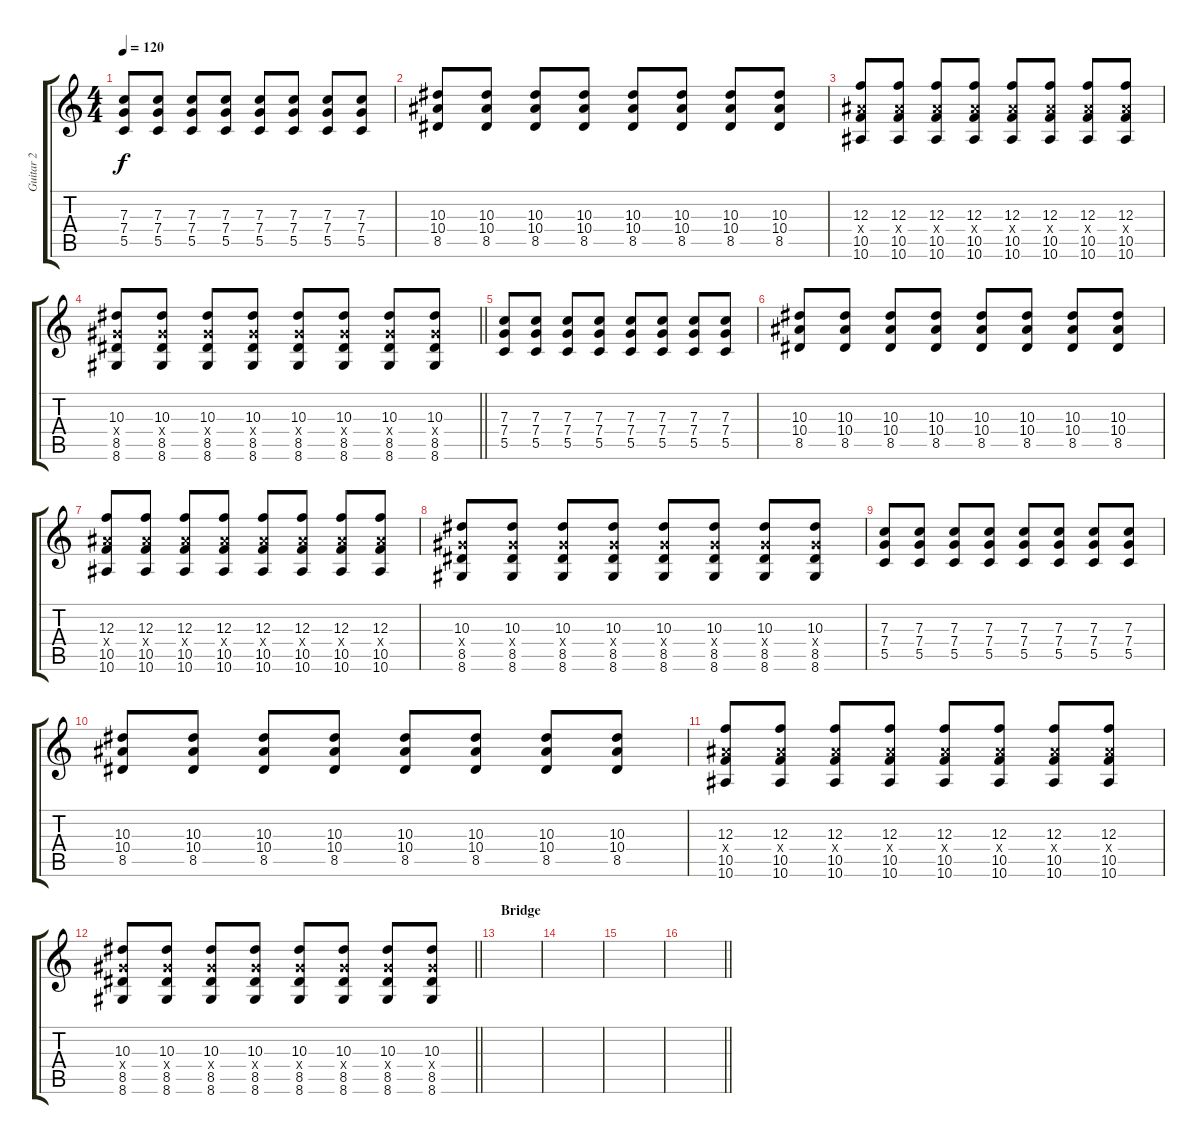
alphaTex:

\track ("Guitar 2" "Guitar 2") {instrument acousticguitarsteel}
\staff {score tabs}
\tuning (D4 A3 F3 C3 G2 C2) {hide}
\ts (4 4)
\tempo 120
\clef g2
\ks c
(7.3 7.4 5.5).8{dy f} (7.3 7.4 5.5).8 (7.3 7.4 5.5).8 (7.3 7.4 5.5).8 (7.3 7.4 5.5).8 (7.3 7.4 5.5).8 (7.3 7.4 5.5).8 (7.3 7.4 5.5).8 |
(10.3 10.4 8.5).8 (10.3 10.4 8.5).8 (10.3 10.4 8.5).8 (10.3 10.4 8.5).8 (10.3 10.4 8.5).8 (10.3 10.4 8.5).8 (10.3 10.4 8.5).8 (10.3 10.4 8.5).8 |
(12.3 10.4{x} 10.5 10.6).8 (12.3 10.4{x} 10.5 10.6).8 (12.3 10.4{x} 10.5 10.6).8 (12.3 10.4{x} 10.5 10.6).8 (12.3 10.4{x} 10.5 10.6).8 (12.3 10.4{x} 10.5 10.6).8 (12.3 10.4{x} 10.5 10.6).8 (12.3 10.4{x} 10.5 10.6).8 |
\barLineRight lightlight
(10.3 8.4{x} 8.5 8.6).8 (10.3 8.4{x} 8.5 8.6).8 (10.3 8.4{x} 8.5 8.6).8 (10.3 8.4{x} 8.5 8.6).8 (10.3 8.4{x} 8.5 8.6).8 (10.3 8.4{x} 8.5 8.6).8 (10.3 8.4{x} 8.5 8.6).8 (10.3 8.4{x} 8.5 8.6).8 |
(7.3 7.4 5.5).8 (7.3 7.4 5.5).8 (7.3 7.4 5.5).8 (7.3 7.4 5.5).8 (7.3 7.4 5.5).8 (7.3 7.4 5.5).8 (7.3 7.4 5.5).8 (7.3 7.4 5.5).8 |
(10.3 10.4 8.5).8 (10.3 10.4 8.5).8 (10.3 10.4 8.5).8 (10.3 10.4 8.5).8 (10.3 10.4 8.5).8 (10.3 10.4 8.5).8 (10.3 10.4 8.5).8 (10.3 10.4 8.5).8 |
(12.3 10.4{x} 10.5 10.6).8 (12.3 10.4{x} 10.5 10.6).8 (12.3 10.4{x} 10.5 10.6).8 (12.3 10.4{x} 10.5 10.6).8 (12.3 10.4{x} 10.5 10.6).8 (12.3 10.4{x} 10.5 10.6).8 (12.3 10.4{x} 10.5 10.6).8 (12.3 10.4{x} 10.5 10.6).8 |
(10.3 8.4{x} 8.5 8.6).8 (10.3 8.4{x} 8.5 8.6).8 (10.3 8.4{x} 8.5 8.6).8 (10.3 8.4{x} 8.5 8.6).8 (10.3 8.4{x} 8.5 8.6).8 (10.3 8.4{x} 8.5 8.6).8 (10.3 8.4{x} 8.5 8.6).8 (10.3 8.4{x} 8.5 8.6).8 |
(7.3 7.4 5.5).8 (7.3 7.4 5.5).8 (7.3 7.4 5.5).8 (7.3 7.4 5.5).8 (7.3 7.4 5.5).8 (7.3 7.4 5.5).8 (7.3 7.4 5.5).8 (7.3 7.4 5.5).8 |
(10.3 10.4 8.5).8 (10.3 10.4 8.5).8 (10.3 10.4 8.5).8 (10.3 10.4 8.5).8 (10.3 10.4 8.5).8 (10.3 10.4 8.5).8 (10.3 10.4 8.5).8 (10.3 10.4 8.5).8 |
(12.3 10.4{x} 10.5 10.6).8 (12.3 10.4{x} 10.5 10.6).8 (12.3 10.4{x} 10.5 10.6).8 (12.3 10.4{x} 10.5 10.6).8 (12.3 10.4{x} 10.5 10.6).8 (12.3 10.4{x} 10.5 10.6).8 (12.3 10.4{x} 10.5 10.6).8 (12.3 10.4{x} 10.5 10.6).8 |
\barLineRight lightlight
(10.3 8.4{x} 8.5 8.6).8 (10.3 8.4{x} 8.5 8.6).8 (10.3 8.4{x} 8.5 8.6).8 (10.3 8.4{x} 8.5 8.6).8 (10.3 8.4{x} 8.5 8.6).8 (10.3 8.4{x} 8.5 8.6).8 (10.3 8.4{x} 8.5 8.6).8 (10.3 8.4{x} 8.5 8.6).8 |
\section ("" "Bridge")
|
|
|
\barLineRight lightlight
